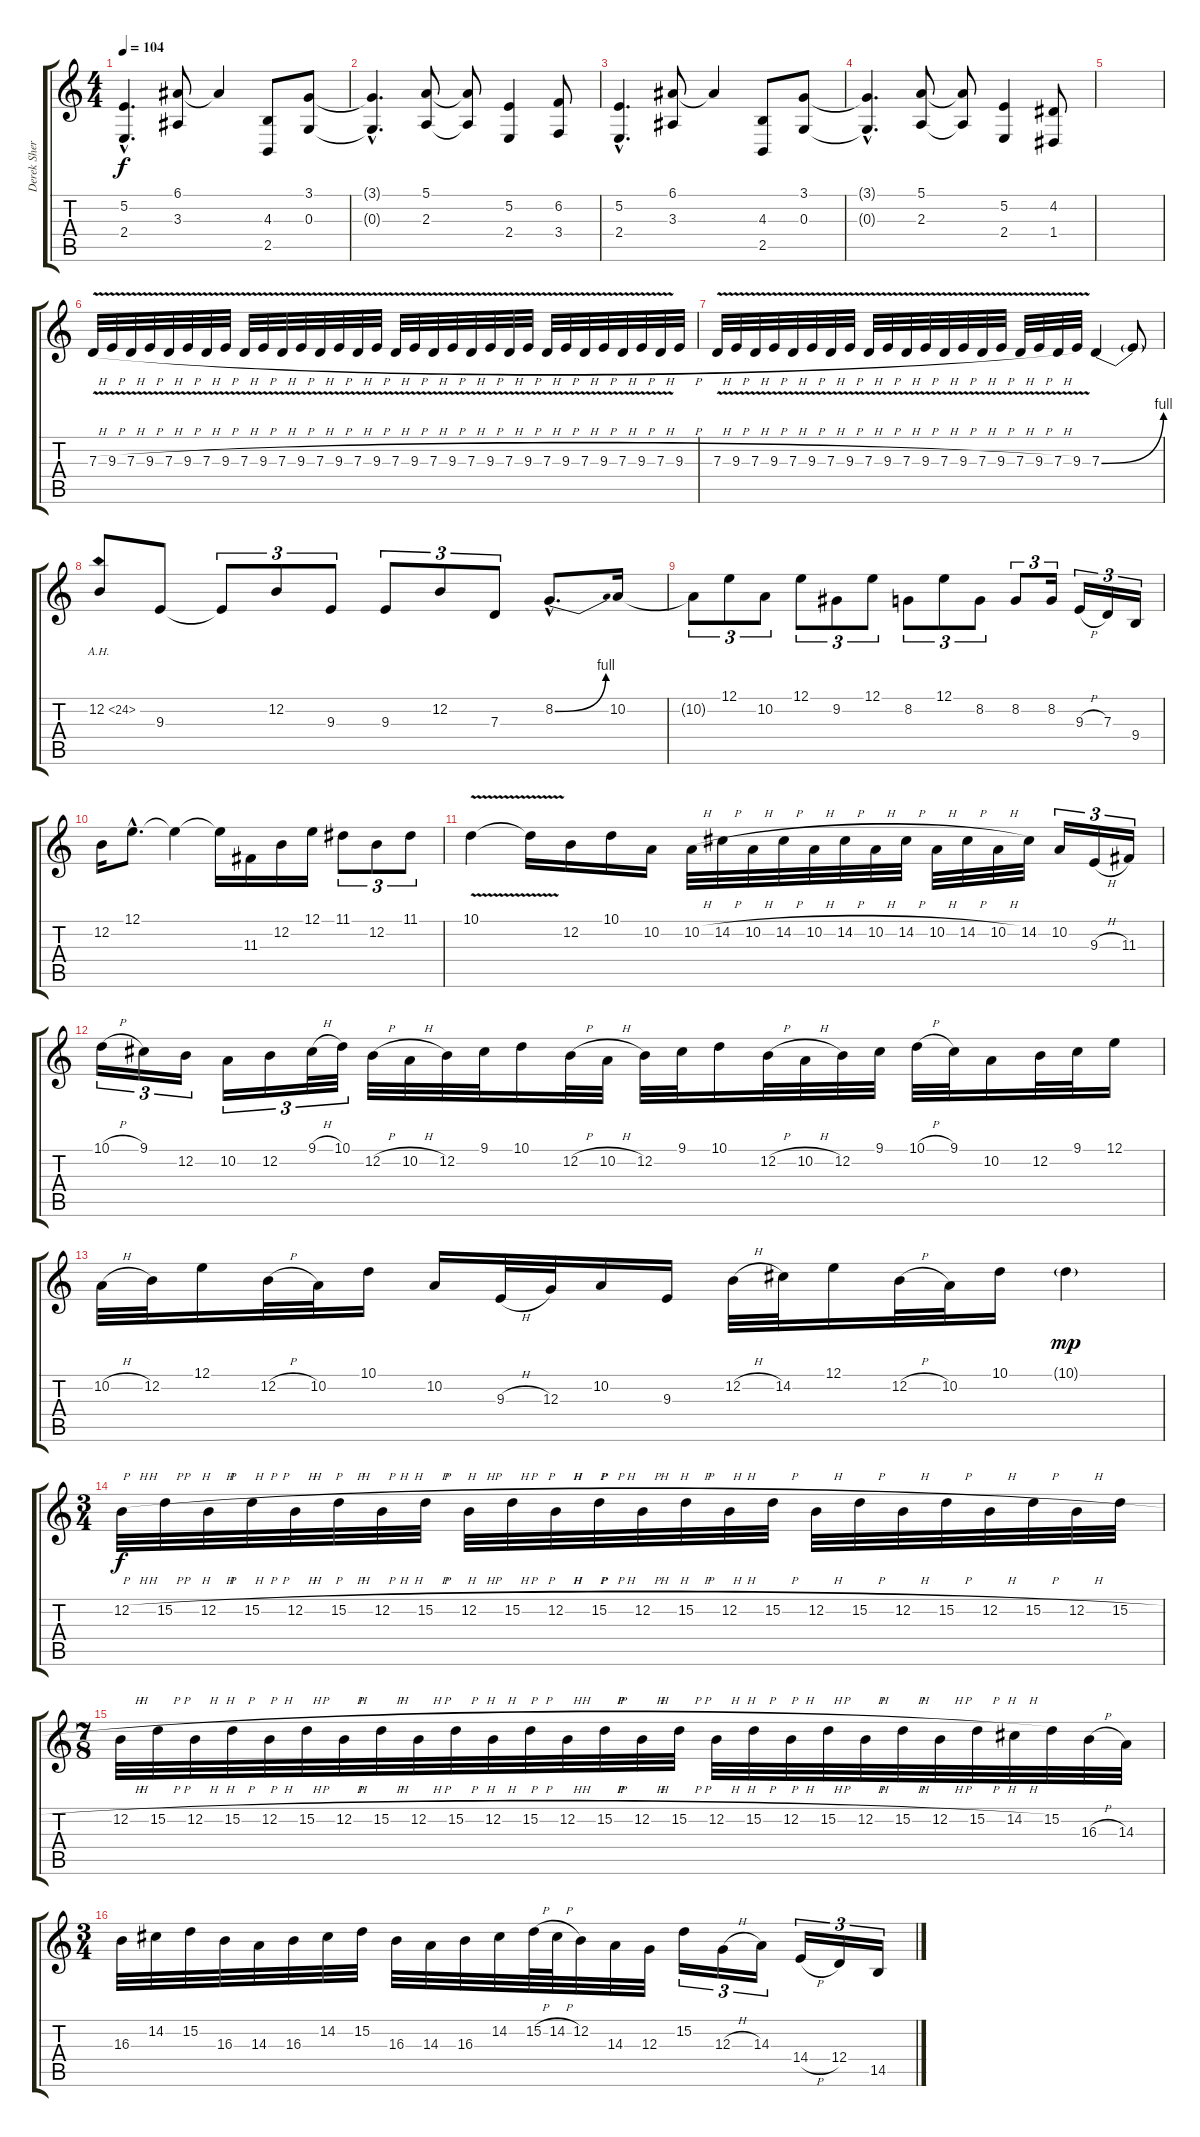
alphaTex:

\track ("Derek Sherinian" "Derek Sher") {instrument lead5charang}
\staff {score tabs}
\tuning (E4 B3 G3 D3 A2 E2) {hide}
\ts (4 4)
\tempo 104
\clef g2
\ks c
(5.2{hac} 2.4{hac}).4{d dy f} (6.1 3.3).8 6.1{t}.4 (4.3 2.5).8 (3.1 0.3).8 |
(3.1{hac t} 0.3{hac t}).4{d} (5.1 2.3).8 (5.1{t} 2.3{t}).8 (5.2 2.4).4 (6.2 3.4).8 |
(5.2{hac} 2.4{hac}).4{d} (6.1 3.3).8 6.1{t}.4 (4.3 2.5).8 (3.1 0.3).8 |
(3.1{hac t} 0.3{hac t}).4{d} (5.1 2.3).8 (5.1{t} 2.3{t}).8 (5.2 2.4).4 (4.2 1.4).8 |
|
7.3{v h}.32{volume 10} 9.3{v h}.32 7.3{v h}.32 9.3{v h}.32 7.3{v h}.32 9.3{v h}.32 7.3{v h}.32 9.3{v h}.32 7.3{v h}.32 9.3{v h}.32 7.3{v h}.32 9.3{v h}.32 7.3{v h}.32 9.3{v h}.32 7.3{v h}.32 9.3{v h}.32 7.3{v h}.32 9.3{v h}.32 7.3{v h}.32 9.3{v h}.32 7.3{v h}.32 9.3{v h}.32 7.3{v h}.32 9.3{v h}.32 7.3{v h}.32 9.3{v h}.32 7.3{v h}.32 9.3{v h}.32 7.3{v h}.32 9.3{v h}.32 7.3{v h}.32 9.3{h}.32 |
7.3{v h}.32 9.3{v h}.32 7.3{v h}.32 9.3{v h}.32 7.3{v h}.32 9.3{v h}.32 7.3{v h}.32 9.3{v h}.32 7.3{v h}.32 9.3{v h}.32 7.3{v h}.32 9.3{v h}.32 7.3{v h}.32 9.3{v h}.32 7.3{v h}.32 9.3{v h}.32 7.3{v h}.32 9.3{v h}.32 7.3{v h}.32 9.3{v}.32 7.3{be (bend 0 0 60 4)}.4 7.3{t}.8 |
12.2{ah 12}.8 9.3.8 9.3{t}.8{tu (3 2)} 12.2.8{tu (3 2)} 9.3.8{tu (3 2)} 9.3.8{tu (3 2)} 12.2.8{tu (3 2)} 7.3.8{tu (3 2)} 8.2{be (bend 0 0 60 4) hac}.8{d} 10.2.16 |
10.2{t}.8{tu (3 2)} 12.1.8{tu (3 2)} 10.2.8{tu (3 2)} 12.1.8{tu (3 2)} 9.2.8{tu (3 2)} 12.1.8{tu (3 2)} 8.2.8{tu (3 2)} 12.1.8{tu (3 2)} 8.2.8{tu (3 2)} 8.2.8{tu (3 2)} 8.2.16{tu (3 2)} 9.3{h}.16{tu (3 2)} 7.3.16{tu (3 2)} 9.4.16{tu (3 2)} |
12.2.16 12.1{hac}.8{d} 12.1{t}.4 12.1{t}.16 11.3.16 12.2.16 12.1.16 11.1.8{tu (3 2)} 12.2.8{tu (3 2)} 11.1.8{tu (3 2)} |
10.1{v}.4 10.1{t}.16 12.2.16 10.1.16 10.2.16 10.2{h}.32 14.2{h}.32 10.2{h}.32 14.2{h}.32 10.2{h}.32 14.2{h}.32 10.2{h}.32 14.2{h}.32 10.2{h}.32 14.2{h}.32 10.2{h}.32 14.2.32 10.2.16{tu (3 2)} 9.3{h}.16{tu (3 2)} 11.3.16{tu (3 2)} |
10.1{h}.16{tu (3 2)} 9.1.16{tu (3 2)} 12.2.16{tu (3 2)} 10.2.16{tu (3 2)} 12.2.16{tu (3 2)} 9.1{h}.32{tu (3 2)} 10.1.32{tu (3 2)} 12.2{h}.32 10.2{h}.32 12.2.32 9.1.32 10.1.16 12.2{h}.32 10.2{h}.32 12.2.32 9.1.32 10.1.16 12.2{h}.32 10.2{h}.32 12.2.32 9.1.32 10.1{h}.32 9.1.32 10.2.16 12.2.32 9.1.32 12.1.16 |
10.2{h}.32 12.2.32 12.1.16 12.2{h}.32 10.2.32 10.1.16 10.2.16 9.3{h}.32 12.3.32 10.2.16 9.3.16 12.2{h}.32 14.2.32 12.1.16 12.2{h}.32 10.2.32 10.1.16 10.1{g}.4{dy mp} |
\ts (3 4)
12.2{h}.32{dy f} 15.2{h}.32 12.2{h}.32 15.2{h}.32 12.2{h}.32 15.2{h}.32 12.2{h}.32 15.2{h}.32 12.2{h}.32 15.2{h}.32 12.2{h}.32 15.2{h}.32 12.2{h}.32 15.2{h}.32 12.2{h}.32 15.2{h}.32 12.2{h}.32 15.2{h}.32 12.2{h}.32 15.2{h}.32 12.2{h}.32 15.2{h}.32 12.2{h}.32 15.2{h}.32 |
\ts (7 8)
12.2{h}.32 15.2{h}.32 12.2{h}.32 15.2{h}.32 12.2{h}.32 15.2{h}.32 12.2{h}.32 15.2{h}.32 12.2{h}.32 15.2{h}.32 12.2{h}.32 15.2{h}.32 12.2{h}.32 15.2{h}.32 12.2{h}.32 15.2{h}.32 12.2{h}.32 15.2{h}.32 12.2{h}.32 15.2{h}.32 12.2{h}.32 15.2{h}.32 12.2{h}.32 15.2{h}.32 14.2{h}.32 15.2.32 16.3{h}.32 14.3.32 |
\ts (3 4)
16.3.32 14.2.32 15.2.32 16.3.32 14.3.32 16.3.32 14.2.32 15.2.32 16.3.32 14.3.32 16.3.32 14.2.32 15.2{h}.64 14.2{h}.64 12.2.32 14.3.32 12.3.32 15.2.16{tu (3 2)} 12.3{h}.16{tu (3 2)} 14.3.16{tu (3 2)} 14.4{h}.16{tu (3 2)} 12.4.16{tu (3 2)} 14.5.16{tu (3 2)}
